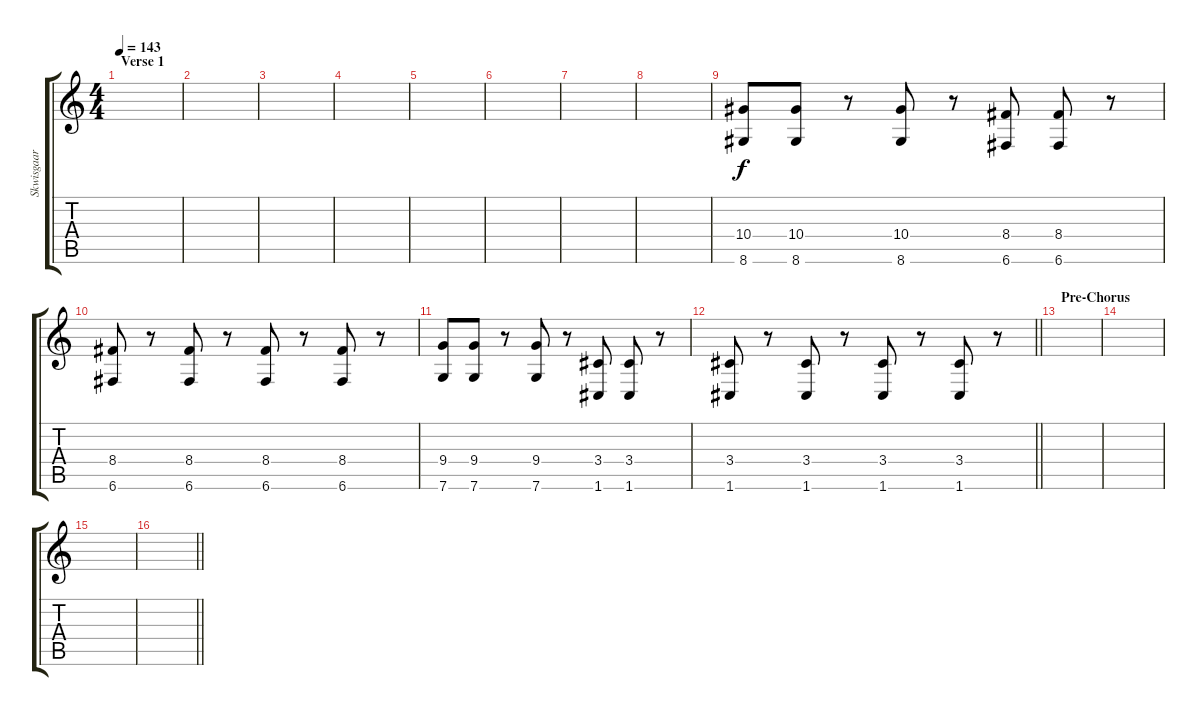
\track ("Skwisgaar Skwigelf (Harmony Guitar)" "Skwisgaar ") {instrument distortionguitar}
\staff {score tabs}
\tuning (C4 G3 Eb3 Bb2 F2 C2) {hide}
\ts (4 4)
\section ("" "Verse 1")
\tempo 143
\clef g2
\ks c
|
|
|
|
|
|
|
|
(10.4 8.6).8 (10.4 8.6).8 r.8 (10.4 8.6).8 r.8 (8.4 6.6).8 (8.4 6.6).8 r.8 |
(8.4 6.6).8 r.8 (8.4 6.6).8 r.8 (8.4 6.6).8 r.8 (8.4 6.6).8 r.8 |
(9.4 7.6).8 (9.4 7.6).8 r.8 (9.4 7.6).8 r.8 (3.4 1.6).8 (3.4 1.6).8 r.8 |
\barLineRight lightlight
(3.4 1.6).8 r.8 (3.4 1.6).8 r.8 (3.4 1.6).8 r.8 (3.4 1.6).8 r.8 |
\section ("" "Pre-Chorus")
|
|
|
\barLineRight lightlight
